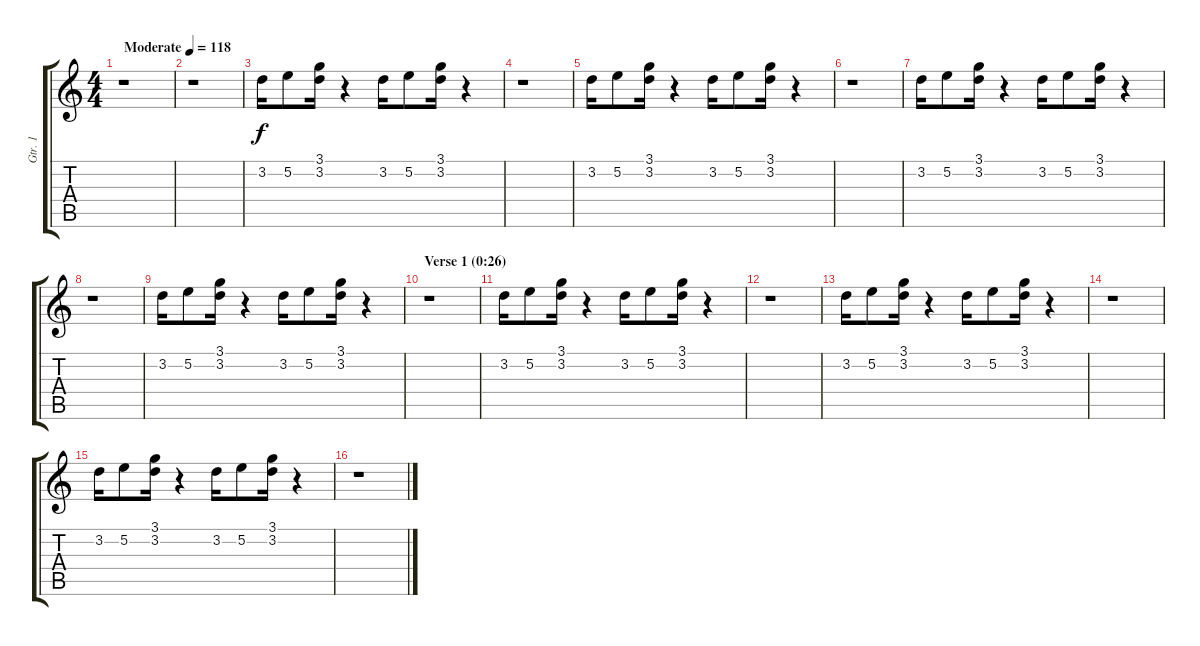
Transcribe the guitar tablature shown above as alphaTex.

\track ("Gtr. 1" "Gtr. 1") {instrument overdrivenguitar}
\staff {score tabs}
\tuning (E4 B3 G3 D3 A2 E2) {hide}
\ts (4 4)
\tempo (118 "Moderate")
\clef g2
\ks c
r.1{dy f instrument overdrivenguitar} |
r.1 |
3.2.16 5.2.8 (3.1 3.2).16 r.4 3.2.16 5.2.8 (3.1 3.2).16 r.4 |
r.1 |
3.2.16 5.2.8 (3.1 3.2).16 r.4 3.2.16 5.2.8 (3.1 3.2).16 r.4 |
r.1 |
3.2.16 5.2.8 (3.1 3.2).16 r.4 3.2.16 5.2.8 (3.1 3.2).16 r.4 |
r.1 |
3.2.16 5.2.8 (3.1 3.2).16 r.4 3.2.16 5.2.8 (3.1 3.2).16 r.4 |
\section ("" "Verse 1 (0:26)")
r.1 |
3.2.16 5.2.8 (3.1 3.2).16 r.4 3.2.16 5.2.8 (3.1 3.2).16 r.4 |
r.1 |
3.2.16 5.2.8 (3.1 3.2).16 r.4 3.2.16 5.2.8 (3.1 3.2).16 r.4 |
r.1 |
3.2.16 5.2.8 (3.1 3.2).16 r.4 3.2.16 5.2.8 (3.1 3.2).16 r.4 |
r.1
